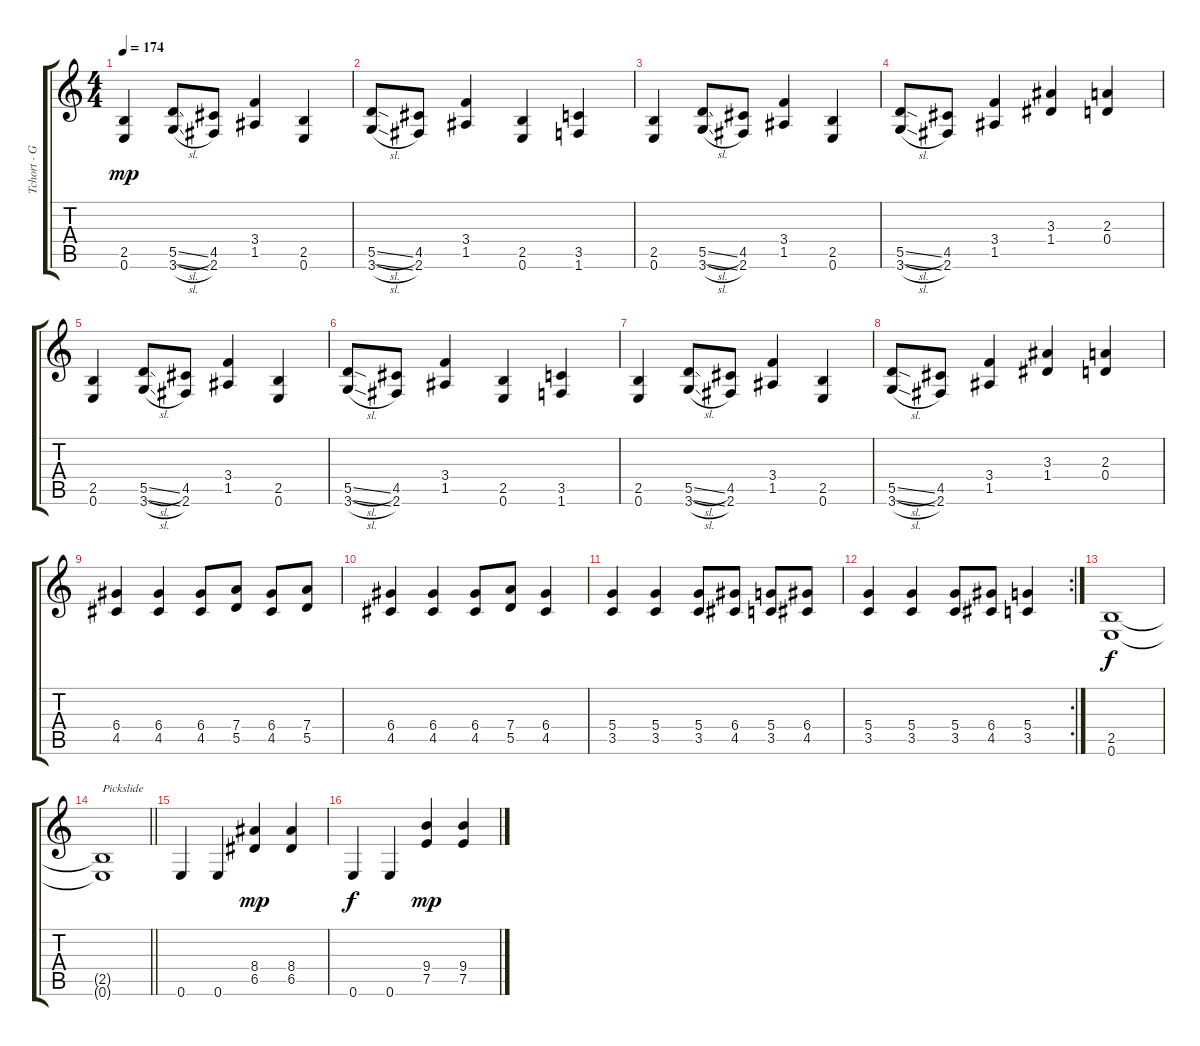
\track ("Tchort - Guitar" "Tchort - G") {instrument distortionguitar}
\staff {score tabs}
\tuning (E4 B3 G3 D3 A2 E2) {hide}
\ts (4 4)
\tempo 174
\clef g2
\ks c
(2.5 0.6).4{dy mp} (5.5{sl} 3.6{sl}).8 (4.5 2.6).8 (3.4 1.5).4 (2.5 0.6).4 |
(5.5{sl} 3.6{sl}).8 (4.5 2.6).8 (3.4 1.5).4 (2.5 0.6).4 (3.5 1.6).4 |
(2.5 0.6).4 (5.5{sl} 3.6{sl}).8 (4.5 2.6).8 (3.4 1.5).4 (2.5 0.6).4 |
(5.5{sl} 3.6{sl}).8 (4.5 2.6).8 (3.4 1.5).4 (3.3 1.4).4 (2.3 0.4).4 |
(2.5 0.6).4 (5.5{sl} 3.6{sl}).8 (4.5 2.6).8 (3.4 1.5).4 (2.5 0.6).4 |
(5.5{sl} 3.6{sl}).8 (4.5 2.6).8 (3.4 1.5).4 (2.5 0.6).4 (3.5 1.6).4 |
(2.5 0.6).4 (5.5{sl} 3.6{sl}).8 (4.5 2.6).8 (3.4 1.5).4 (2.5 0.6).4 |
(5.5{sl} 3.6{sl}).8 (4.5 2.6).8 (3.4 1.5).4 (3.3 1.4).4 (2.3 0.4).4 |
(6.4 4.5).4 (6.4 4.5).4 (6.4 4.5).8 (7.4 5.5).8 (6.4 4.5).8 (7.4 5.5).8 |
(6.4 4.5).4 (6.4 4.5).4 (6.4 4.5).8 (7.4 5.5).8 (6.4 4.5).4 |
(5.4 3.5).4 (5.4 3.5).4 (5.4 3.5).8 (6.4 4.5).8 (5.4 3.5).8 (6.4 4.5).8 |
\rc 2
(5.4 3.5).4 (5.4 3.5).4 (5.4 3.5).8 (6.4 4.5).8 (5.4 3.5).4 |
(2.5 0.6).1{dy f} |
\barLineRight lightlight
(2.5{t} 0.6{t}).1{txt "Pickslide"} |
0.6.4 0.6.4 (8.4 6.5).4{dy mp} (8.4 6.5).4 |
0.6.4{dy f} 0.6.4 (9.4 7.5).4{dy mp} (9.4 7.5).4
